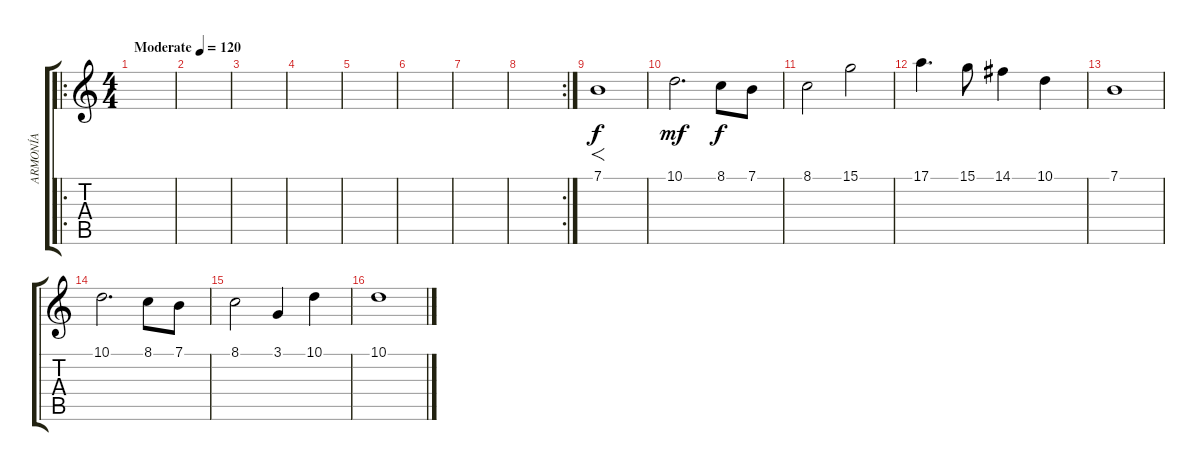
\track ("ARMONÍA" "ARMONÍA") {instrument drawbarorgan}
\staff {score tabs}
\tuning (E4 B3 G3 D3 A2 E2) {hide}
\ro
\ts (4 4)
\tempo (120 "Moderate")
\clef g2
\ks c
|
|
|
|
|
|
|
\rc 2
|
7.1.1{f} |
10.1.2{d dy mf} 8.1.8{dy f} 7.1.8 |
8.1.2 15.1.2 |
17.1.4{d} 15.1.8 14.1.4 10.1.4 |
7.1.1 |
10.1.2{d} 8.1.8 7.1.8 |
8.1.2 3.1.4 10.1.4 |
10.1.1
